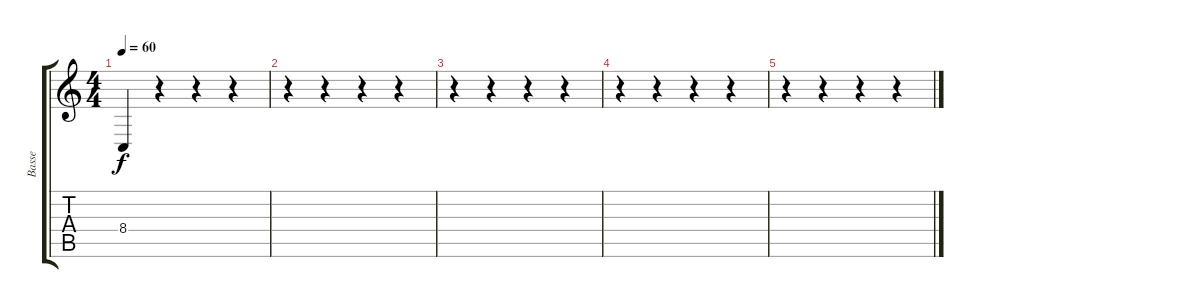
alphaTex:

\track ("Basse" "Basse") {instrument electricbassfinger}
\staff {score tabs}
\tuning (G2 D2 A1 E1 A2 E2) {hide}
\ts (4 4)
\tempo 60
\clef g2
\ks c
8.4.4{dy f} r.4 r.4 r.4 |
r.4 r.4 r.4 r.4 |
r.4 r.4 r.4 r.4 |
r.4 r.4 r.4 r.4 |
r.4 r.4 r.4 r.4
